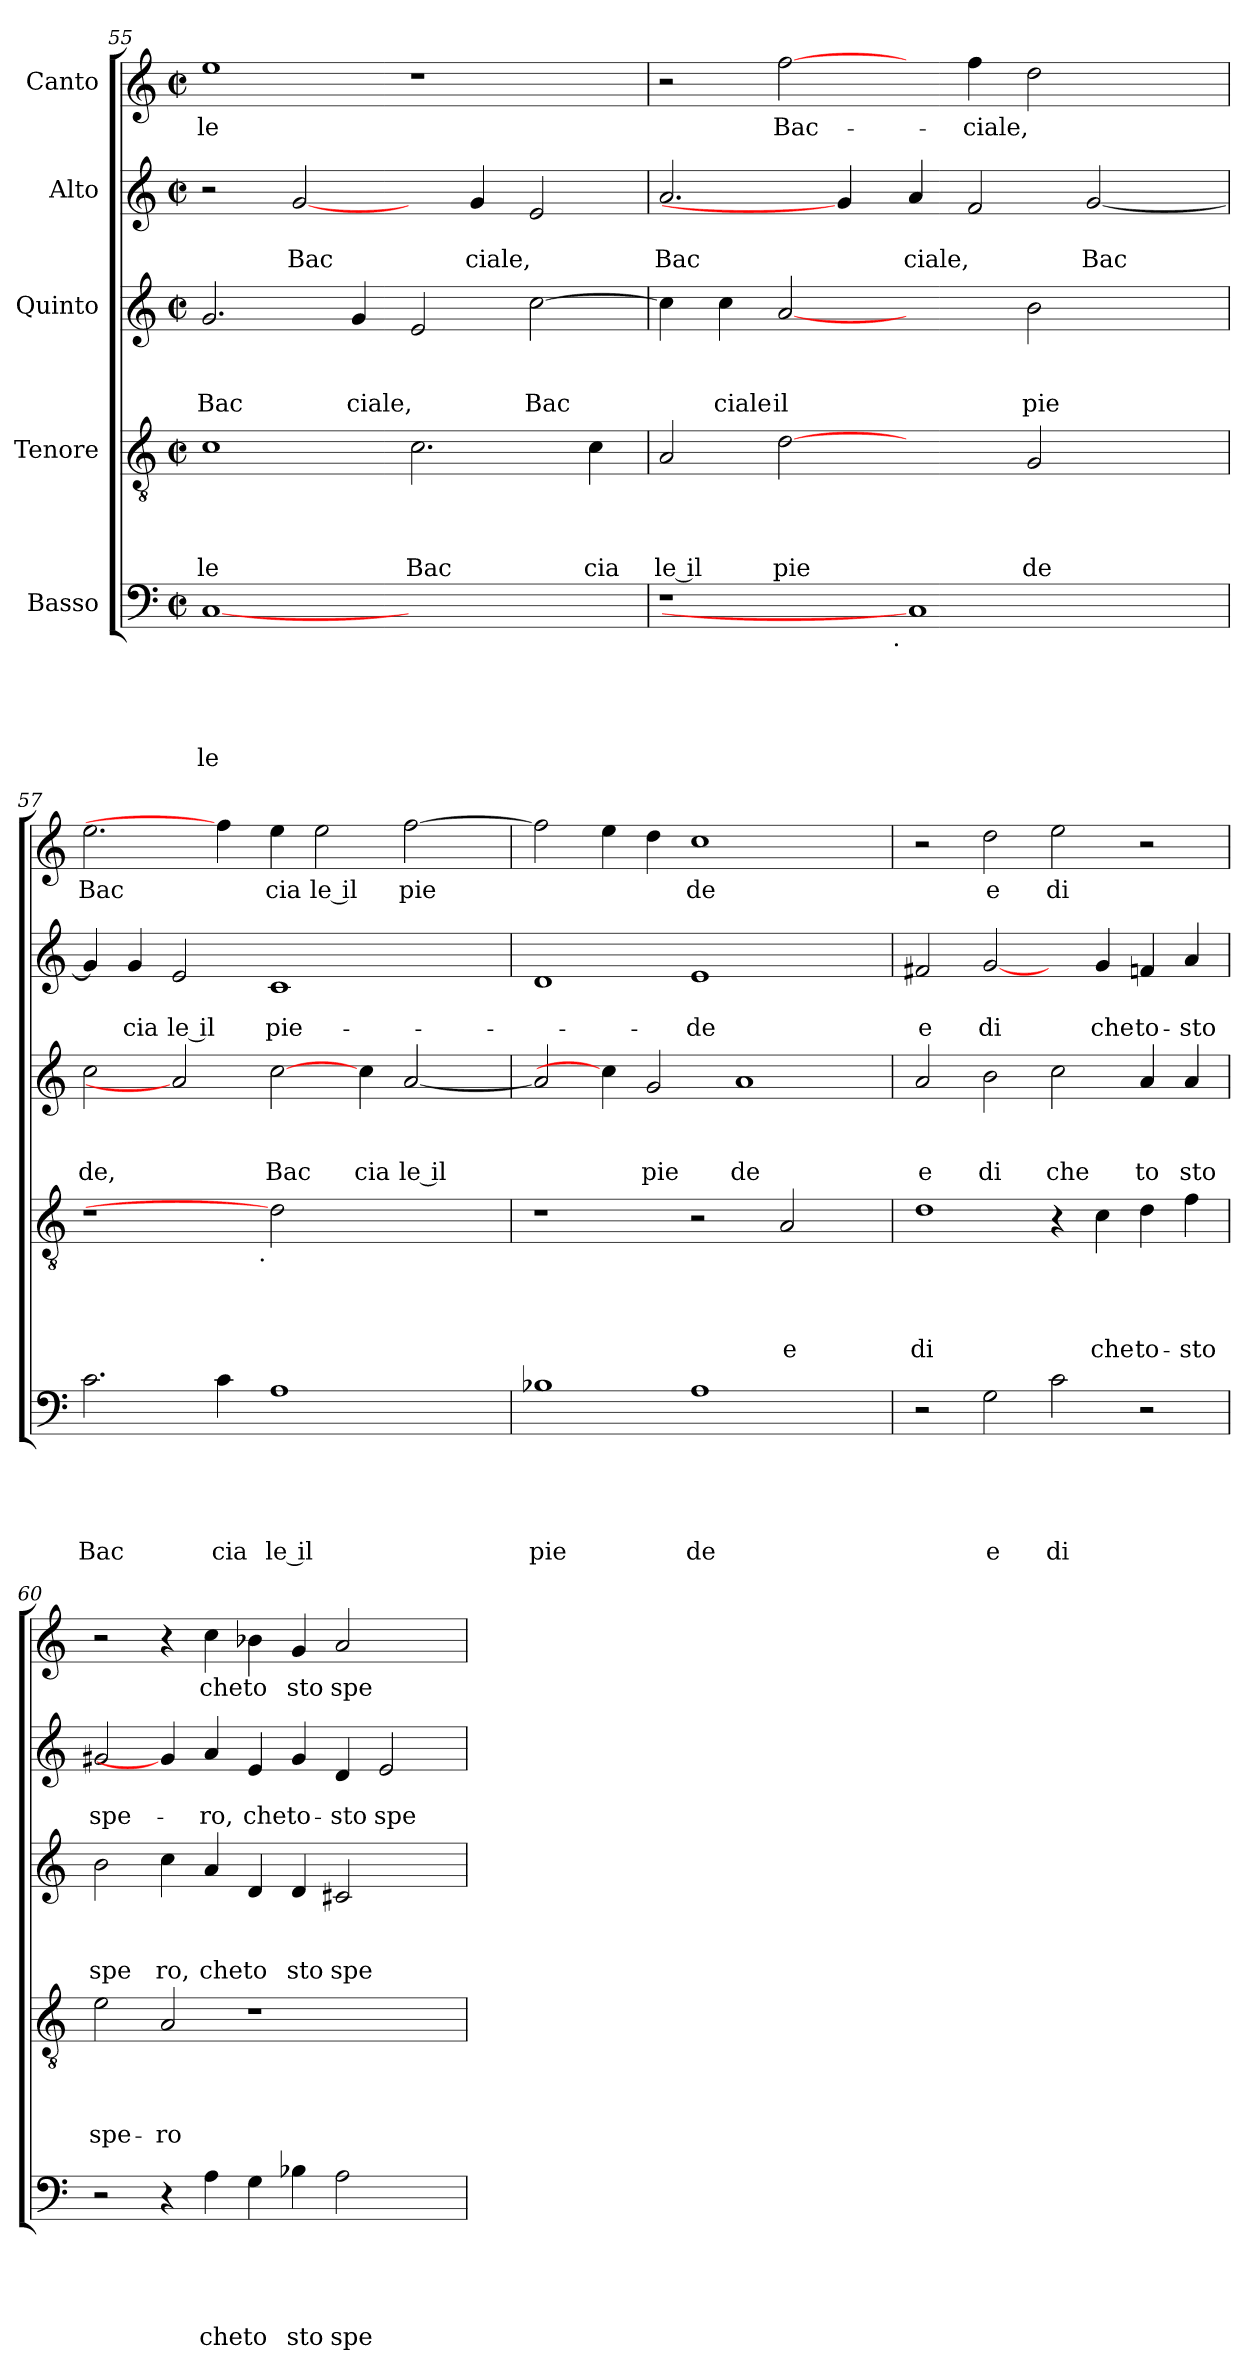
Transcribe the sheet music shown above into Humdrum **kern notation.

**kern	**text	**text	**text	**text	**text	**kern	**text	**text	**text	**text	**kern	**text	**text	**text	**kern	**text	**text	**kern	**text
*part5	*part5	*part5	*part5	*part5	*part5	*part4	*part4	*part4	*part4	*part4	*part3	*part3	*part3	*part3	*part2	*part2	*part2	*part1	*part1
*staff5	*staff5	*staff5	*staff5	*staff5	*staff5	*staff4	*staff4	*staff4	*staff4	*staff4	*staff3	*staff3	*staff3	*staff3	*staff2	*staff2	*staff2	*staff1	*staff1
*I"Basso	*	*	*	*	*	*I"Tenore	*	*	*	*	*I"Quinto	*	*	*	*I"Alto	*	*	*I"Canto	*
*clefF4	*	*	*	*	*	*clefGv2	*	*	*	*	*clefG2	*	*	*	*clefG2	*	*	*clefG2	*
*k[]	*	*	*	*	*	*k[]	*	*	*	*	*k[]	*	*	*	*k[]	*	*	*k[]	*
*C:	*	*	*	*	*	*C:	*	*	*	*	*C:	*	*	*	*C:	*	*	*C:	*
*M2/2	*	*	*	*	*	*M2/2	*	*	*	*	*M2/2	*	*	*	*M2/2	*	*	*M2/2	*
*met(c|)	*	*	*	*	*	*met(c|)	*	*	*	*	*met(c|)	*	*	*	*met(c|)	*	*	*met(c|)	*
=55	=55	=55	=55	=55	=55	=55	=55	=55	=55	=55	=55	=55	=55	=55	=55	=55	=55	=55	=55
!	!	!	!	!	!LO:LY:b	!	!	!	!	!LO:LY:b	!	!	!	!LO:LY:b	!	!	!	!	!LO:LY:b
[1C	.	.	.	.	le	1c	.	.	.	le	2.g/	.	.	Bac	2r	.	.	1ee	-le
!	!	!	!	!	!	!	!	!	!	!	!	!	!	!	!	!	!LO:LY:b	!	!
.	.	.	.	.	.	.	.	.	.	.	.	.	.	.	[2g/	.	Bac	.	.
!	!	!	!	!	!	!	!	!	!	!	!	!	!	!LO:LY:b	!	!	!	!	!
.	.	.	.	.	.	.	.	.	.	.	4g/	.	.	ciale,	.	.	.	.	.
!	!	!	!	!	!	!	!	!	!	!LO:LY:b	!	!	!	!	!	!	!	!	!
1ryy	.	.	.	.	.	2.c\	.	.	.	Bac	2e/	.	.	.	4ryy	.	.	1r	.
!	!	!	!	!	!	!	!	!	!	!	!	!	!	!	!	!	!LO:LY:b	!	!
.	.	.	.	.	.	.	.	.	.	.	.	.	.	.	4g/	.	ciale,	.	.
!	!	!	!	!	!	!	!	!	!	!	!	!	!	!LO:LY:b	!	!	!	!	!
.	.	.	.	.	.	.	.	.	.	.	[>2cc\	.	.	Bac	2e/	.	.	.	.
!	!	!	!	!	!	!	!	!	!	!LO:LY:b	!	!	!	!	!	!	!	!	!
.	.	.	.	.	.	4c\	.	.	.	cia	.	.	.	.	.	.	.	.	.
=56	=56	=56	=56	=56	=56	=56	=56	=56	=56	=56	=56	=56	=56	=56	=56	=56	=56	=56	=56
!	!	!	!	!	!	!	!	!	!	!LO:LY:b:rj	!	!	!	!	!	!	!LO:LY:b	!	!
*^	*	*	*	*	*	*	*	*	*	*	*	*	*	*	*	*	*	*	*
1r	2ryy	.	.	.	.	.	2A/	.	.	.	le il	4cc\]	.	.	.	2.a/	.	Bac	2r	.
!	!	!	!	!	!	!	!	!	!	!	!	!	!	!	!LO:LY:b	!	!	!	!	!
.	.	.	.	.	.	.	.	.	.	.	.	4cc\	.	.	ciale	.	.	.	.	.
!	!	!	!	!	!	!	!	!	!	!	!LO:LY:b	!	!	!	!LO:LY:b	!	!	!	!	!LO:LY:b
.	4...ryy	.	.	.	.	.	[2d	.	.	.	pie	[2a	.	.	il	.	.	.	[2ff\	Bac-
.	.	.	.	.	.	.	.	.	.	.	.	.	.	.	.	4g/]	.	.	.	.
!	!LO:TX:b:t=.	!	!	!	!	!	!	!	!	!	!	!	!	!	!	!	!	!	!	!
.	1ryy	.	.	.	.	.	.	.	.	.	.	.	.	.	.	.	.	.	.	.
!	!	!	!	!	!	!	!	!	!	!	!	!	!	!	!	!	!	!LO:LY:b	!	!
1C]	.	.	.	.	.	.	2ryy	.	.	.	.	2ryy	.	.	.	4a/	.	ciale,	4ryy	.
!	!	!	!	!	!	!	!	!	!	!	!	!	!	!	!	!	!	!	!	!LO:LY:b
.	.	.	.	.	.	.	.	.	.	.	.	.	.	.	.	2f/	.	.	4ff\	-ciale,
!	!	!	!	!	!	!	!	!	!	!	!LO:LY:b	!	!	!	!LO:LY:b	!	!	!	!	!
.	.	.	.	.	.	.	2G/	.	.	.	de	2b\	.	.	pie	.	.	.	2dd\	.
!	!	!	!	!	!	!	!	!	!	!	!	!	!	!	!	!	!	!LO:LY:b	!	!
.	.	.	.	.	.	.	.	.	.	.	.	.	.	.	.	[<2g/	.	Bac	.	.
.	4ryy	.	.	.	.	.	.	.	.	.	.	.	.	.	.	.	.	.	.	.
4ryy	.	.	.	.	.	.	4ryy	.	.	.	.	4ryy	.	.	.	.	.	.	4ryy	.
.	32ryy	.	.	.	.	.	.	.	.	.	.	.	.	.	.	.	.	.	.	.
!!LO:LB:g=z
=57	=57	=57	=57	=57	=57	=57	=57	=57	=57	=57	=57	=57	=57	=57	=57	=57	=57	=57	=57	=57
!	!	!	!	!	!	!LO:LY:b	!	!	!	!	!	!	!	!	!LO:LY:b	!	!	!	!	!LO:LY:b
*v	*v	*	*	*	*	*	*^	*	*	*	*	*	*	*	*	*	*	*	*	*
2.c\	.	.	.	.	Bac	1r	2ryy	.	.	.	.	2cc\	.	.	de,	4g/]	.	.	2.ee\	Bac
!	!	!	!	!	!	!	!	!	!	!	!	!	!	!	!	!	!	!LO:LY:b	!	!
.	.	.	.	.	.	.	.	.	.	.	.	.	.	.	.	4g/	.	cia	.	.
!	!	!	!	!	!	!	!	!	!	!	!	!	!	!	!	!	!	!LO:LY:b:rj	!	!
.	.	.	.	.	.	.	4...ryy	.	.	.	.	2a]	.	.	.	2e/	.	le il	.	.
!	!	!	!	!	!LO:LY:b	!	!	!	!	!	!	!	!	!	!	!	!	!	!	!
4c\	.	.	.	.	cia	.	.	.	.	.	.	.	.	.	.	.	.	.	4ff\]	.
!	!	!	!	!	!	!	!LO:TX:b:t=.	!	!	!	!	!	!	!	!	!	!	!	!	!
.	.	.	.	.	.	.	1ryy	.	.	.	.	.	.	.	.	.	.	.	.	.
!	!	!	!	!	!LO:LY:b:rj	!	!	!	!	!	!	!	!	!	!LO:LY:b	!	!	!LO:LY:b	!	!LO:LY:b
1A	.	.	.	.	le il	2d]	.	.	.	.	.	[2cc\	.	.	Bac	1c	.	pie-	4ee\	cia
!	!	!	!	!	!	!	!	!	!	!	!	!	!	!	!	!	!	!	!	!LO:LY:b:rj
.	.	.	.	.	.	.	.	.	.	.	.	.	.	.	.	.	.	.	2ee\	le il
!	!	!	!	!	!	!	!	!	!	!	!	!	!	!	!LO:LY:b	!	!	!	!	!
.	.	.	.	.	.	2.ryy	.	.	.	.	.	4cc\	.	.	cia	.	.	.	.	.
!	!	!	!	!	!	!	!	!	!	!	!	!	!	!	!LO:LY:b	!	!	!	!	!LO:LY:b
.	.	.	.	.	.	.	.	.	.	.	.	[<2a/	.	.	le il	.	.	.	[>2ff\	pie
.	.	.	.	.	.	.	4ryy	.	.	.	.	.	.	.	.	.	.	.	.	.
4ryy	.	.	.	.	.	.	.	.	.	.	.	.	.	.	.	4ryy	.	.	.	.
.	.	.	.	.	.	.	32ryy	.	.	.	.	.	.	.	.	.	.	.	.	.
=58	=58	=58	=58	=58	=58	=58	=58	=58	=58	=58	=58	=58	=58	=58	=58	=58	=58	=58	=58	=58
!	!	!	!	!	!LO:LY:b	!	!	!	!	!	!	!	!	!	!	!	!	!	!	!
*	*	*	*	*	*	*v	*v	*	*	*	*	*	*	*	*	*	*	*	*	*
1B-X	.	.	.	.	pie	1r	.	.	.	.	2a/]	.	.	.	1d	.	.	2ff\]	.
.	.	.	.	.	.	.	.	.	.	.	4cc\]	.	.	.	.	.	.	4ee\	.
!	!	!	!	!	!	!	!	!	!	!	!	!	!	!LO:LY:b	!	!	!	!	!
.	.	.	.	.	.	.	.	.	.	.	2g/	.	.	pie	.	.	.	4dd\	.
!	!	!	!	!	!LO:LY:b	!	!	!	!	!	!	!	!	!	!	!	!LO:LY:b	!	!LO:LY:b
1A	.	.	.	.	de	2r	.	.	.	.	.	.	.	.	1e	.	-de	1cc	de
!	!	!	!	!	!	!	!	!	!	!	!	!	!	!LO:LY:b	!	!	!	!	!
.	.	.	.	.	.	.	.	.	.	.	1a	.	.	de	.	.	.	.	.
!	!	!	!	!	!	!	!	!	!	!LO:LY:b	!	!	!	!	!	!	!	!	!
.	.	.	.	.	.	2A/	.	.	.	e	.	.	.	.	.	.	.	.	.
4ryy	.	.	.	.	.	4ryy	.	.	.	.	.	.	.	.	4ryy	.	.	4ryy	.
=59	=59	=59	=59	=59	=59	=59	=59	=59	=59	=59	=59	=59	=59	=59	=59	=59	=59	=59	=59
!	!	!	!	!	!	!	!	!	!	!LO:LY:b	!	!	!	!LO:LY:b	!	!	!LO:LY:b	!	!
2r	.	.	.	.	.	1d	.	.	.	di	2a/	.	.	e	2f#X/	.	e	2r	.
!	!	!	!	!	!LO:LY:b	!	!	!	!	!	!	!	!	!LO:LY:b	!	!	!LO:LY:b	!	!LO:LY:b
2G\	.	.	.	.	e	.	.	.	.	.	2b\	.	.	di	[2g/	.	di	2dd\	e
!	!	!	!	!	!LO:LY:b	!	!	!	!	!	!	!	!	!LO:LY:b	!	!	!	!	!LO:LY:b
2c\	.	.	.	.	di	4r	.	.	.	.	2cc\	.	.	che	4ryy	.	.	2ee\	di
!	!	!	!	!	!	!	!	!	!	!LO:LY:b	!	!	!	!	!	!	!LO:LY:b	!	!
.	.	.	.	.	.	4c\	.	.	.	che	.	.	.	.	4g/	.	che	.	.
!	!	!	!	!	!	!	!	!	!	!LO:LY:b	!	!	!	!LO:LY:b	!	!	!LO:LY:b	!	!
2r	.	.	.	.	.	4d\	.	.	.	to-	4a/	.	.	to	4fn/	.	to-	2r	.
!	!	!	!	!	!	!	!	!	!	!LO:LY:b	!	!	!	!LO:LY:b	!	!	!LO:LY:b	!	!
.	.	.	.	.	.	4f\	.	.	.	-sto	4a/	.	.	sto	4a/	.	-sto	.	.
=60	=60	=60	=60	=60	=60	=60	=60	=60	=60	=60	=60	=60	=60	=60	=60	=60	=60	=60	=60
!	!	!	!	!	!	!	!	!	!	!LO:LY:b	!	!	!	!LO:LY:b	!	!	!LO:LY:b	!	!
2r	.	.	.	.	.	2e\	.	.	.	spe-	2b\	.	.	spe	2g#/	.	spe-	2r	.
!	!	!	!	!	!	!	!	!	!	!LO:LY:b	!	!	!	!LO:LY:b	!	!	!	!	!
4r	.	.	.	.	.	2A/	.	.	.	-ro	4cc\	.	.	ro,	4g/]	.	.	4r	.
!	!	!	!	!	!LO:LY:b	!	!	!	!	!	!	!	!	!LO:LY:b	!	!	!LO:LY:b	!	!LO:LY:b
4A\	.	.	.	.	che	.	.	.	.	.	4a/	.	.	che	4a/	.	-ro,	4cc\	che
!	!	!	!	!	!LO:LY:b	!	!	!	!	!	!	!	!	!LO:LY:b	!	!	!LO:LY:b	!	!LO:LY:b
4G\	.	.	.	.	to	1r	.	.	.	.	4d/	.	.	to	4e/	.	che	4b-X\	to
!	!	!	!	!	!LO:LY:b	!	!	!	!	!	!	!	!	!LO:LY:b	!	!	!LO:LY:b	!	!LO:LY:b
4B-X\	.	.	.	.	sto	.	.	.	.	.	4d/	.	.	sto	4g#/	.	to-	4g/	sto
!	!	!	!	!	!LO:LY:b	!	!	!	!	!	!	!	!	!LO:LY:b	!	!	!LO:LY:b	!	!LO:LY:b
2A\	.	.	.	.	spe	.	.	.	.	.	2c#X/	.	.	spe	4d/	.	-sto	2a/	spe
!	!	!	!	!	!	!	!	!	!	!	!	!	!	!	!	!	!LO:LY:b	!	!
.	.	.	.	.	.	.	.	.	.	.	.	.	.	.	2e/	.	spe-	.	.
4ryy	.	.	.	.	.	4ryy	.	.	.	.	4ryy	.	.	.	.	.	.	4ryy	.
=	=	=	=	=	=	=	=	=	=	=	=	=	=	=	=	=	=	=	=
*-	*-	*-	*-	*-	*-	*-	*-	*-	*-	*-	*-	*-	*-	*-	*-	*-	*-	*-	*-
